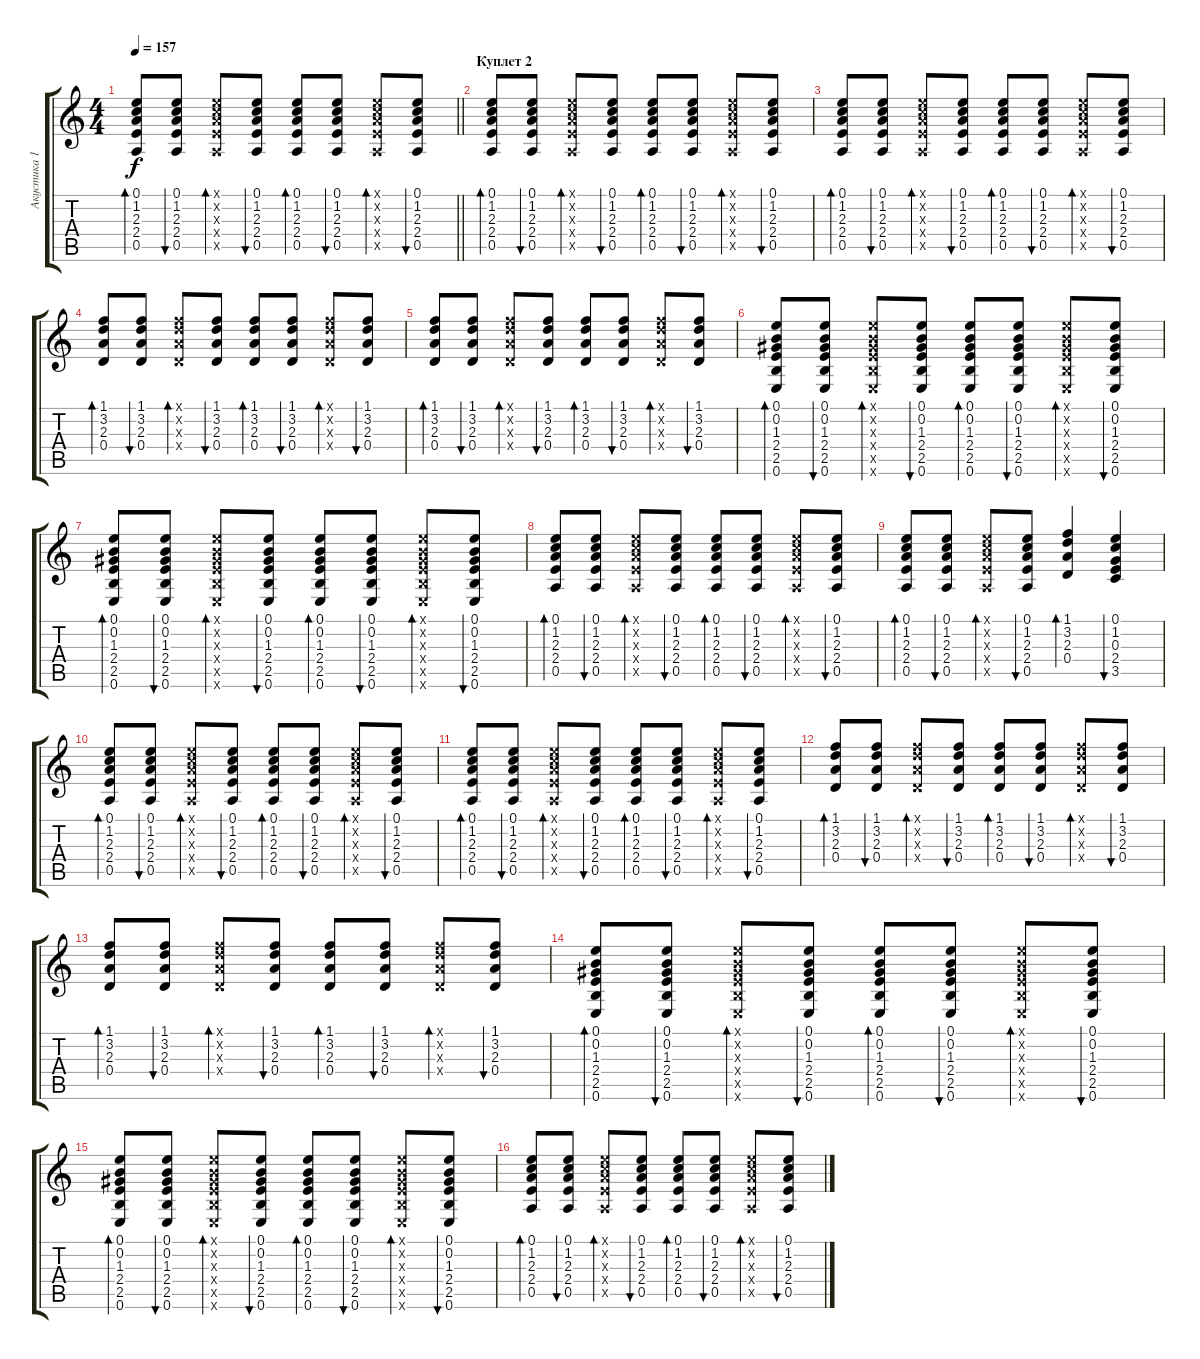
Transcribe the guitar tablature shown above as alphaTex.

\track ("Акустика 1" "Акустика 1") {instrument acousticguitarsteel}
\staff {score tabs}
\tuning (E4 B3 G3 D3 A2 E2) {hide}
\ts (4 4)
\tempo 157
\clef g2
\barLineRight lightlight
\ks c
(0.1 1.2 2.3 2.4 0.5).8{bd 30 dy f} (0.1 1.2 2.3 2.4 0.5).8{bu 30} (0.1{x} 1.2{x} 2.3{x} 2.4{x} 0.5{x}).8{bd 30} (0.1 1.2 2.3 2.4 0.5).8{bu 30} (0.1 1.2 2.3 2.4 0.5).8{bd 30} (0.1 1.2 2.3 2.4 0.5).8{bu 30} (0.1{x} 1.2{x} 2.3{x} 2.4{x} 0.5{x}).8{bd 30} (0.1 1.2 2.3 2.4 0.5).8{bu 30} |
\section ("" "Куплет 2")
(0.1 1.2 2.3 2.4 0.5).8{bd 30} (0.1 1.2 2.3 2.4 0.5).8{bu 30} (0.1{x} 1.2{x} 2.3{x} 2.4{x} 0.5{x}).8{bd 30} (0.1 1.2 2.3 2.4 0.5).8{bu 30} (0.1 1.2 2.3 2.4 0.5).8{bd 30} (0.1 1.2 2.3 2.4 0.5).8{bu 30} (0.1{x} 1.2{x} 2.3{x} 2.4{x} 0.5{x}).8{bd 30} (0.1 1.2 2.3 2.4 0.5).8{bu 30} |
(0.1 1.2 2.3 2.4 0.5).8{bd 30} (0.1 1.2 2.3 2.4 0.5).8{bu 30} (0.1{x} 1.2{x} 2.3{x} 2.4{x} 0.5{x}).8{bd 30} (0.1 1.2 2.3 2.4 0.5).8{bu 30} (0.1 1.2 2.3 2.4 0.5).8{bd 30} (0.1 1.2 2.3 2.4 0.5).8{bu 30} (0.1{x} 1.2{x} 2.3{x} 2.4{x} 0.5{x}).8{bd 30} (0.1 1.2 2.3 2.4 0.5).8{bu 30} |
(1.1 3.2 2.3 0.4).8{bd 30} (1.1 3.2 2.3 0.4).8{bu 30} (1.1{x} 3.2{x} 2.3{x} 0.4{x}).8{bd 30} (1.1 3.2 2.3 0.4).8{bu 30} (1.1 3.2 2.3 0.4).8{bd 30} (1.1 3.2 2.3 0.4).8{bu 30} (1.1{x} 3.2{x} 2.3{x} 0.4{x}).8{bd 30} (1.1 3.2 2.3 0.4).8{bu 30} |
(1.1 3.2 2.3 0.4).8{bd 30} (1.1 3.2 2.3 0.4).8{bu 30} (1.1{x} 3.2{x} 2.3{x} 0.4{x}).8{bd 30} (1.1 3.2 2.3 0.4).8{bu 30} (1.1 3.2 2.3 0.4).8{bd 30} (1.1 3.2 2.3 0.4).8{bu 30} (1.1{x} 3.2{x} 2.3{x} 0.4{x}).8{bd 30} (1.1 3.2 2.3 0.4).8{bu 30} |
(0.1 0.2 1.3 2.4 2.5 0.6).8{bd 30} (0.1 0.2 1.3 2.4 2.5 0.6).8{bu 30} (0.1{x} 0.2{x} 1.3{x} 2.4{x} 2.5{x} 0.6{x}).8{bd 30} (0.1 0.2 1.3 2.4 2.5 0.6).8{bu 30} (0.1 0.2 1.3 2.4 2.5 0.6).8{bd 30} (0.1 0.2 1.3 2.4 2.5 0.6).8{bu 30} (0.1{x} 0.2{x} 1.3{x} 2.4{x} 2.5{x} 0.6{x}).8{bd 30} (0.1 0.2 1.3 2.4 2.5 0.6).8{bu 30} |
(0.1 0.2 1.3 2.4 2.5 0.6).8{bd 30} (0.1 0.2 1.3 2.4 2.5 0.6).8{bu 30} (0.1{x} 0.2{x} 1.3{x} 2.4{x} 2.5{x} 0.6{x}).8{bd 30} (0.1 0.2 1.3 2.4 2.5 0.6).8{bu 30} (0.1 0.2 1.3 2.4 2.5 0.6).8{bd 30} (0.1 0.2 1.3 2.4 2.5 0.6).8{bu 30} (0.1{x} 0.2{x} 1.3{x} 2.4{x} 2.5{x} 0.6{x}).8{bd 30} (0.1 0.2 1.3 2.4 2.5 0.6).8{bu 30} |
(0.1 1.2 2.3 2.4 0.5).8{bd 30} (0.1 1.2 2.3 2.4 0.5).8{bu 30} (0.1{x} 1.2{x} 2.3{x} 2.4{x} 0.5{x}).8{bd 30} (0.1 1.2 2.3 2.4 0.5).8{bu 30} (0.1 1.2 2.3 2.4 0.5).8{bd 30} (0.1 1.2 2.3 2.4 0.5).8{bu 30} (0.1{x} 1.2{x} 2.3{x} 2.4{x} 0.5{x}).8{bd 30} (0.1 1.2 2.3 2.4 0.5).8{bu 30} |
(0.1 1.2 2.3 2.4 0.5).8{bd 30} (0.1 1.2 2.3 2.4 0.5).8{bu 30} (0.1{x} 1.2{x} 2.3{x} 2.4{x} 0.5{x}).8{bd 30} (0.1 1.2 2.3 2.4 0.5).8{bu 30} (1.1 3.2 2.3 0.4).4{bd 30} (0.1 1.2 0.3 2.4 3.5).4{bu 30} |
(0.1 1.2 2.3 2.4 0.5).8{bd 30} (0.1 1.2 2.3 2.4 0.5).8{bu 30} (0.1{x} 1.2{x} 2.3{x} 2.4{x} 0.5{x}).8{bd 30} (0.1 1.2 2.3 2.4 0.5).8{bu 30} (0.1 1.2 2.3 2.4 0.5).8{bd 30} (0.1 1.2 2.3 2.4 0.5).8{bu 30} (0.1{x} 1.2{x} 2.3{x} 2.4{x} 0.5{x}).8{bd 30} (0.1 1.2 2.3 2.4 0.5).8{bu 30} |
(0.1 1.2 2.3 2.4 0.5).8{bd 30} (0.1 1.2 2.3 2.4 0.5).8{bu 30} (0.1{x} 1.2{x} 2.3{x} 2.4{x} 0.5{x}).8{bd 30} (0.1 1.2 2.3 2.4 0.5).8{bu 30} (0.1 1.2 2.3 2.4 0.5).8{bd 30} (0.1 1.2 2.3 2.4 0.5).8{bu 30} (0.1{x} 1.2{x} 2.3{x} 2.4{x} 0.5{x}).8{bd 30} (0.1 1.2 2.3 2.4 0.5).8{bu 30} |
(1.1 3.2 2.3 0.4).8{bd 30} (1.1 3.2 2.3 0.4).8{bu 30} (1.1{x} 3.2{x} 2.3{x} 0.4{x}).8{bd 30} (1.1 3.2 2.3 0.4).8{bu 30} (1.1 3.2 2.3 0.4).8{bd 30} (1.1 3.2 2.3 0.4).8{bu 30} (1.1{x} 3.2{x} 2.3{x} 0.4{x}).8{bd 30} (1.1 3.2 2.3 0.4).8{bu 30} |
(1.1 3.2 2.3 0.4).8{bd 30} (1.1 3.2 2.3 0.4).8{bu 30} (1.1{x} 3.2{x} 2.3{x} 0.4{x}).8{bd 30} (1.1 3.2 2.3 0.4).8{bu 30} (1.1 3.2 2.3 0.4).8{bd 30} (1.1 3.2 2.3 0.4).8{bu 30} (1.1{x} 3.2{x} 2.3{x} 0.4{x}).8{bd 30} (1.1 3.2 2.3 0.4).8{bu 30} |
(0.1 0.2 1.3 2.4 2.5 0.6).8{bd 30} (0.1 0.2 1.3 2.4 2.5 0.6).8{bu 30} (0.1{x} 0.2{x} 1.3{x} 2.4{x} 2.5{x} 0.6{x}).8{bd 30} (0.1 0.2 1.3 2.4 2.5 0.6).8{bu 30} (0.1 0.2 1.3 2.4 2.5 0.6).8{bd 30} (0.1 0.2 1.3 2.4 2.5 0.6).8{bu 30} (0.1{x} 0.2{x} 1.3{x} 2.4{x} 2.5{x} 0.6{x}).8{bd 30} (0.1 0.2 1.3 2.4 2.5 0.6).8{bu 30} |
(0.1 0.2 1.3 2.4 2.5 0.6).8{bd 30} (0.1 0.2 1.3 2.4 2.5 0.6).8{bu 30} (0.1{x} 0.2{x} 1.3{x} 2.4{x} 2.5{x} 0.6{x}).8{bd 30} (0.1 0.2 1.3 2.4 2.5 0.6).8{bu 30} (0.1 0.2 1.3 2.4 2.5 0.6).8{bd 30} (0.1 0.2 1.3 2.4 2.5 0.6).8{bu 30} (0.1{x} 0.2{x} 1.3{x} 2.4{x} 2.5{x} 0.6{x}).8{bd 30} (0.1 0.2 1.3 2.4 2.5 0.6).8{bu 30} |
(0.1 1.2 2.3 2.4 0.5).8{bd 30} (0.1 1.2 2.3 2.4 0.5).8{bu 30} (0.1{x} 1.2{x} 2.3{x} 2.4{x} 0.5{x}).8{bd 30} (0.1 1.2 2.3 2.4 0.5).8{bu 30} (0.1 1.2 2.3 2.4 0.5).8{bd 30} (0.1 1.2 2.3 2.4 0.5).8{bu 30} (0.1{x} 1.2{x} 2.3{x} 2.4{x} 0.5{x}).8{bd 30} (0.1 1.2 2.3 2.4 0.5).8{bu 30}
